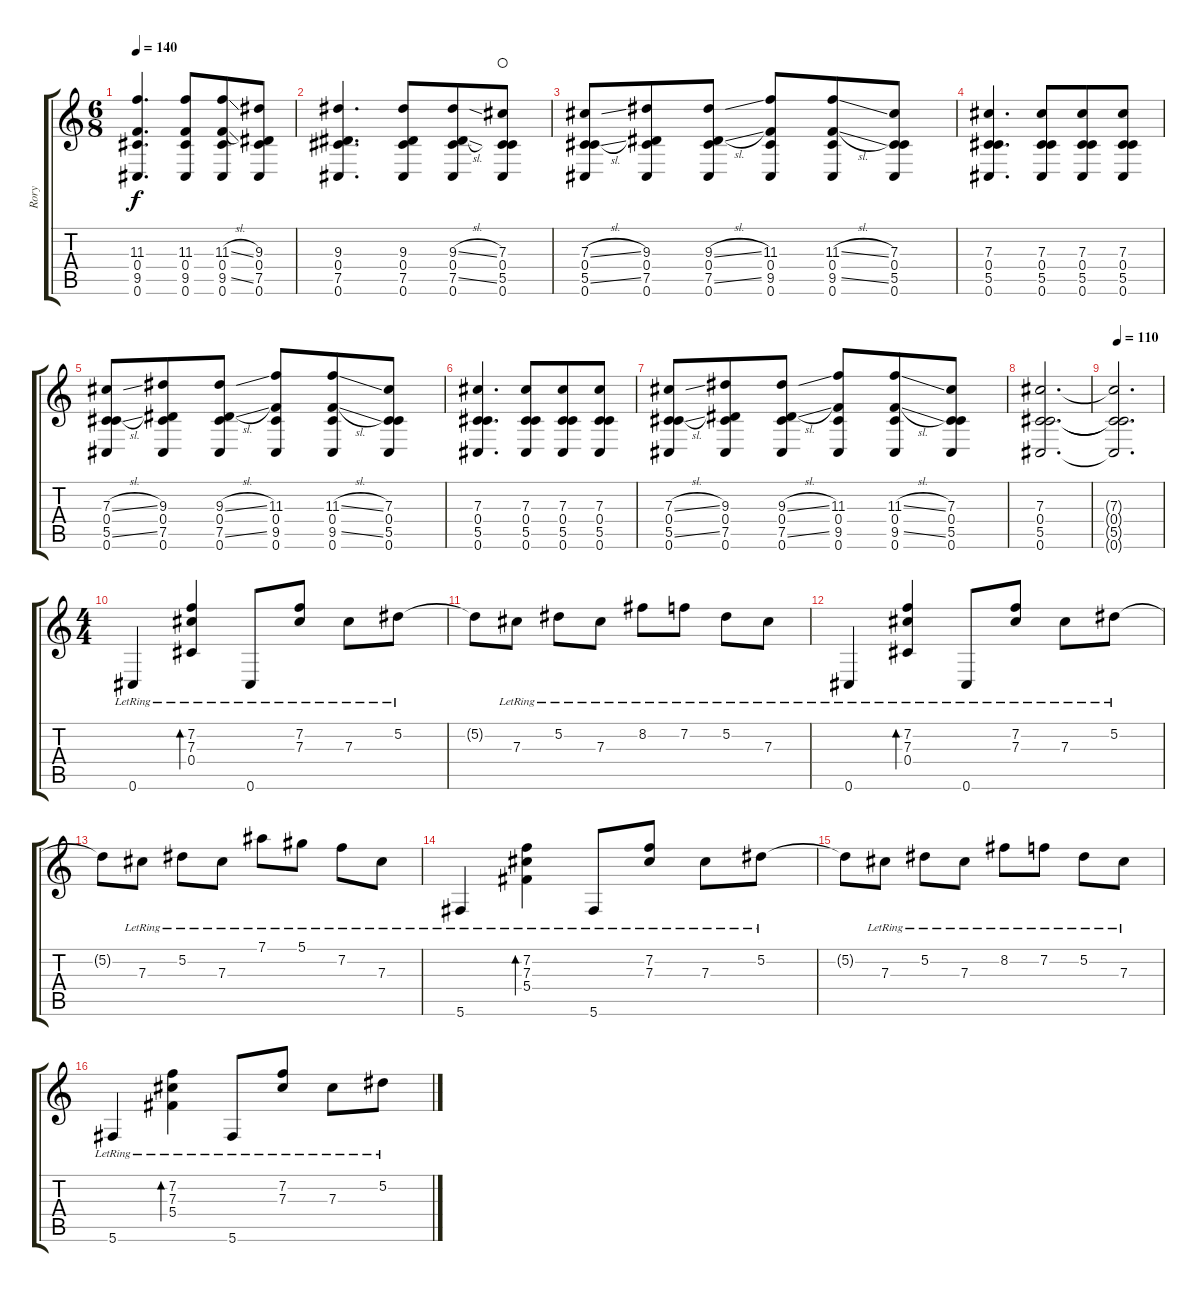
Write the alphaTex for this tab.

\track ("Rory" "Rory") {instrument acousticguitarsteel}
\staff {score tabs}
\tuning (Eb4 Bb3 Gb3 Db3 Ab2 Db2) {hide}
\ts (6 8)
\tempo 140
\clef g2
\ks c
(11.3 0.4 9.5 0.6).4{d dy f} (11.3 0.4 9.5 0.6).8 (11.3{sl} 0.4 9.5{sl} 0.6).8 (9.3 0.4 7.5 0.6).8 |
(9.3 0.4 7.5 0.6).4{d} (9.3 0.4 7.5 0.6).8 (9.3{sl} 0.4 7.5{sl} 0.6).8 (7.3 0.4 5.5 0.6).8{waho} |
(7.3{sl} 0.4 5.5{sl} 0.6).8 (9.3 0.4 7.5 0.6).8 (9.3{sl} 0.4 7.5{sl} 0.6).8 (11.3 0.4 9.5 0.6).8 (11.3{sl} 0.4 9.5{sl} 0.6).8 (7.3 0.4 5.5 0.6).8 |
(7.3 0.4 5.5 0.6).4{d} (7.3 0.4 5.5 0.6).8 (7.3 0.4 5.5 0.6).8 (7.3 0.4 5.5 0.6).8 |
(7.3{sl} 0.4 5.5{sl} 0.6).8 (9.3 0.4 7.5 0.6).8 (9.3{sl} 0.4 7.5{sl} 0.6).8 (11.3 0.4 9.5 0.6).8 (11.3{sl} 0.4 9.5{sl} 0.6).8 (7.3 0.4 5.5 0.6).8 |
(7.3 0.4 5.5 0.6).4{d} (7.3 0.4 5.5 0.6).8 (7.3 0.4 5.5 0.6).8 (7.3 0.4 5.5 0.6).8 |
(7.3{sl} 0.4 5.5{sl} 0.6).8 (9.3 0.4 7.5 0.6).8 (9.3{sl} 0.4 7.5{sl} 0.6).8 (11.3 0.4 9.5 0.6).8 (11.3{sl} 0.4 9.5{sl} 0.6).8 (7.3 0.4 5.5 0.6).8 |
(7.3 0.4 5.5 0.6).2{d} |
\tempo 110
(7.3{t} 0.4{t} 5.5{t} 0.6{t}).2{d} |
\ts (4 4)
0.6{lr}.4 (7.2{lr} 7.3{lr} 0.4{lr}).4{bd 240} 0.6{lr}.8 (7.2{lr} 7.3{lr}).8 7.3{lr}.8 5.2{lr}.8 |
5.2{t}.8 7.3{lr}.8 5.2{lr}.8 7.3{lr}.8 8.2{lr}.8 7.2{lr}.8 5.2{lr}.8 7.3{lr}.8 |
0.6{lr}.4 (7.2{lr} 7.3{lr} 0.4{lr}).4{bd 240} 0.6{lr}.8 (7.2{lr} 7.3{lr}).8 7.3{lr}.8 5.2{lr}.8 |
5.2{t}.8 7.3{lr}.8 5.2{lr}.8 7.3{lr}.8 7.1{lr}.8 5.1{lr}.8 7.2{lr}.8 7.3{lr}.8 |
5.6{lr}.4 (7.2{lr} 7.3{lr} 5.4{lr}).4{bd 240} 5.6{lr}.8 (7.2{lr} 7.3{lr}).8 7.3{lr}.8 5.2{lr}.8 |
5.2{t}.8 7.3{lr}.8 5.2{lr}.8 7.3{lr}.8 8.2{lr}.8 7.2{lr}.8 5.2{lr}.8 7.3{lr}.8 |
5.6{lr}.4 (7.2{lr} 7.3{lr} 5.4{lr}).4{bd 240} 5.6{lr}.8 (7.2{lr} 7.3{lr}).8 7.3{lr}.8 5.2{lr}.8
